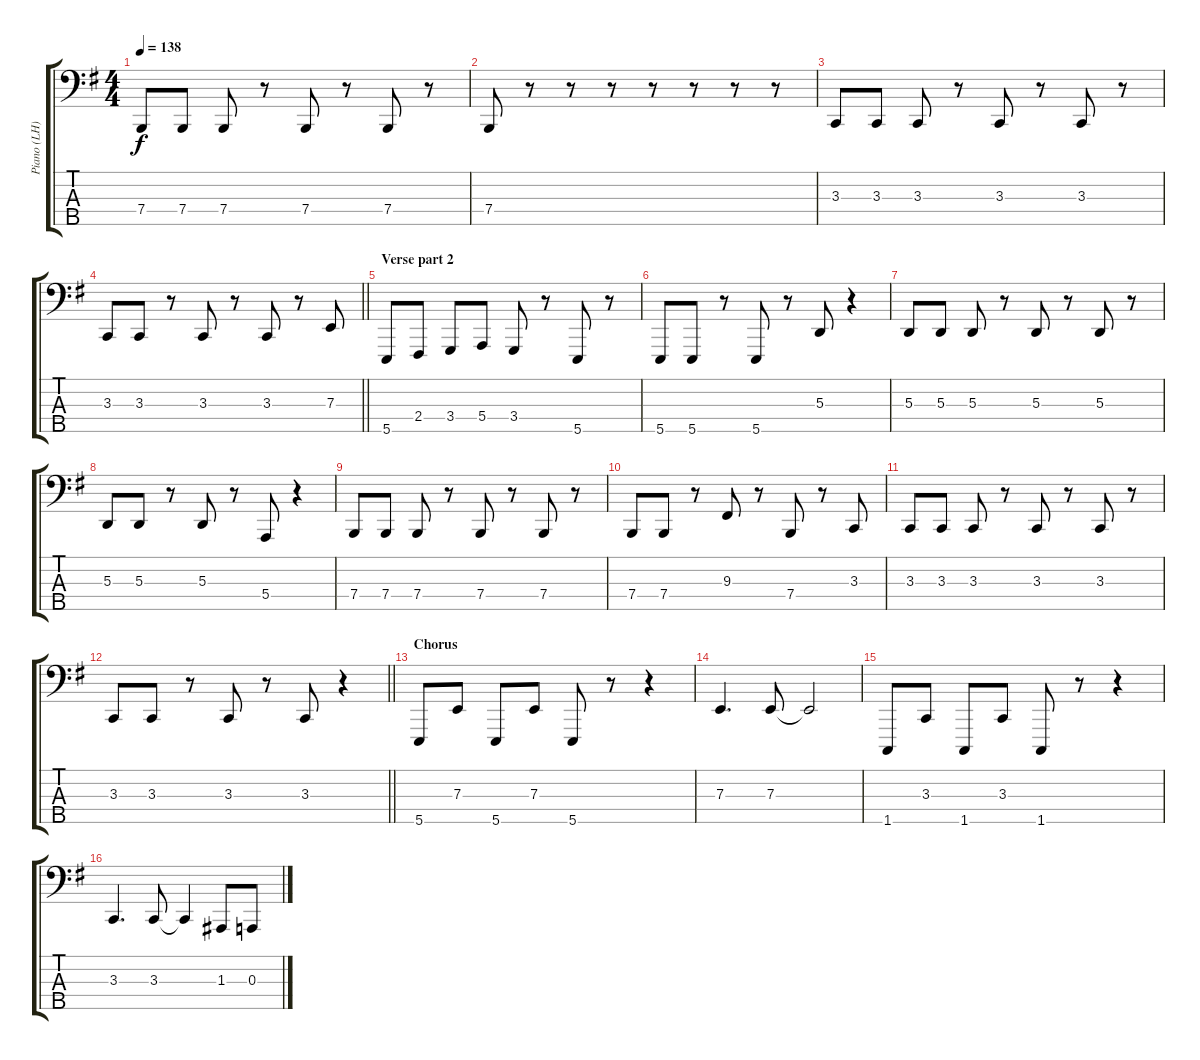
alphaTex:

\track ("Piano (LH)" "Piano (LH)") {instrument acousticgrandpiano bank 255}
\staff {score tabs}
\tuning (G2 D2 A1 E1 B0) {hide}
\ts (4 4)
\tempo 138
\clef f4
\ks g
7.4.8{dy f} 7.4.8 7.4.8 r.8 7.4.8 r.8 7.4.8 r.8 |
7.4.8 r.8 r.8 r.8 r.8 r.8 r.8 r.8 |
3.3.8 3.3.8 3.3.8 r.8 3.3.8 r.8 3.3.8 r.8 |
\barLineRight lightlight
3.3.8 3.3.8 r.8 3.3.8 r.8 3.3.8 r.8 7.3.8 |
\section ("" "Verse part 2")
5.5.8 2.4.8 3.4.8 5.4.8 3.4.8 r.8 5.5.8 r.8 |
5.5.8 5.5.8 r.8 5.5.8 r.8 5.3.8 r.4 |
5.3.8 5.3.8 5.3.8 r.8 5.3.8 r.8 5.3.8 r.8 |
5.3.8 5.3.8 r.8 5.3.8 r.8 5.4.8 r.4 |
7.4.8 7.4.8 7.4.8 r.8 7.4.8 r.8 7.4.8 r.8 |
7.4.8 7.4.8 r.8 9.3.8 r.8 7.4.8 r.8 3.3.8 |
3.3.8 3.3.8 3.3.8 r.8 3.3.8 r.8 3.3.8 r.8 |
\barLineRight lightlight
3.3.8 3.3.8 r.8 3.3.8 r.8 3.3.8 r.4 |
\section ("" "Chorus")
5.5.8 7.3.8 5.5.8 7.3.8 5.5.8 r.8 r.4 |
7.3.4{d} 7.3.8 7.3{t}.2 |
1.5.8 3.3.8 1.5.8 3.3.8 1.5.8 r.8 r.4 |
3.3.4{d} 3.3.8 3.3{t}.4 1.3.8 0.3.8
